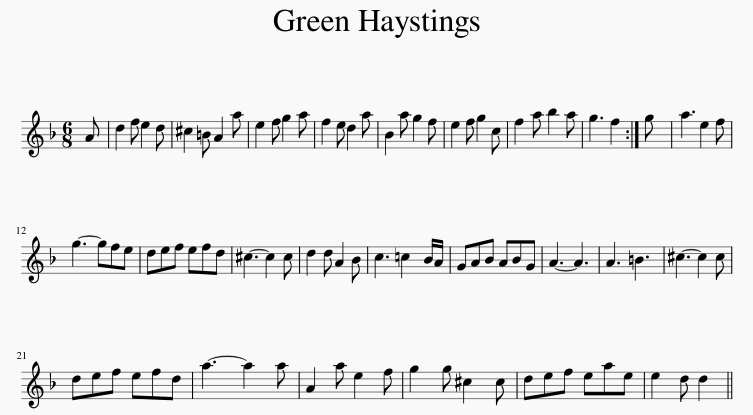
X:1
L:1/8
M:6/8
I:linebreak $
K:Dmin
V:1 treble
V:1
 A | d2 f e2 d | ^c2 =B A2 a | e2 f g2 a | f2 e d2 a | %5
 B2 a g2 f | e2 f g2 c | f2 a b2 a | g3 f2 :| g | %10
 a3 e2 f |$ g3- gfe | def efd | ^c3- c2 c | d2 d A2 B | %15
 c3 =c2 B/A/ | GAB ABG | A3- A3 | A3 =B3 | ^c3- c2 c |$ %20
 def efd | a3- a2 a | A2 a e2 f | g2 g ^c2 c | def eae | %25
 e2 d d2 || %26
